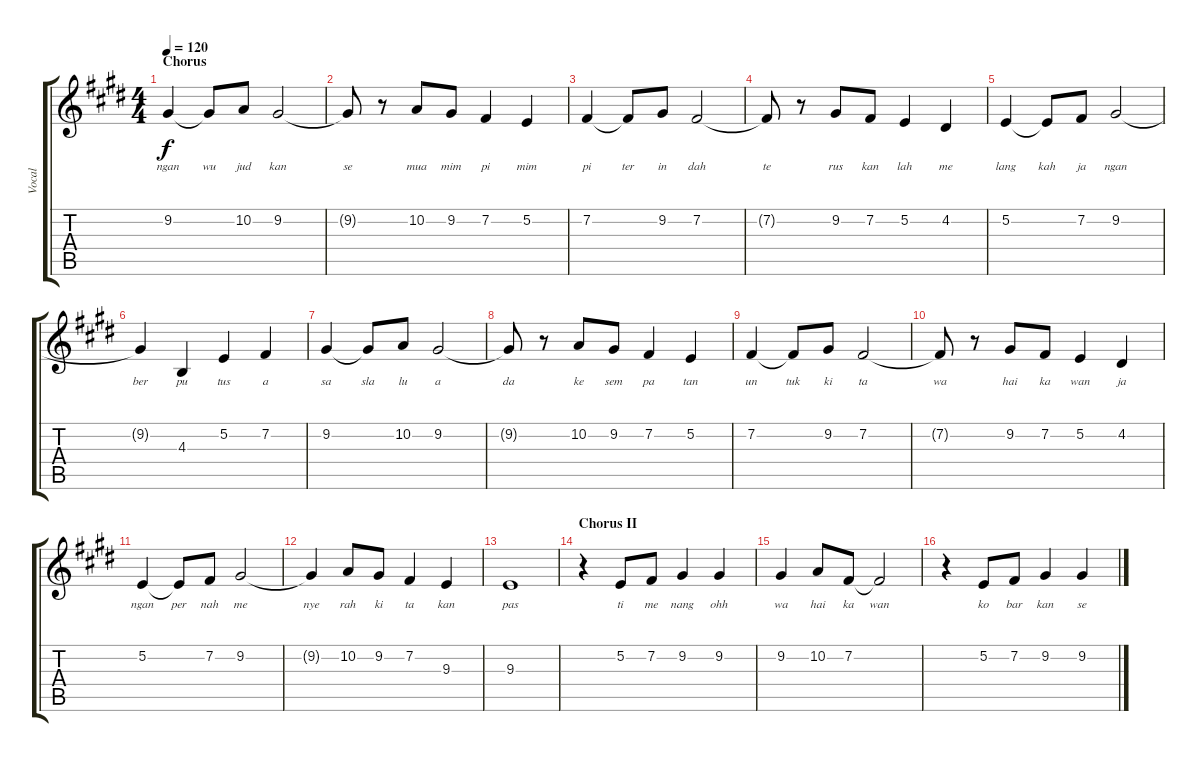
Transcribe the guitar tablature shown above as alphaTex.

\track ("Vocal" "Vocal") {instrument violin}
\staff {score tabs}
\tuning (E4 B3 G3 D3 A2 E2) {hide}
\ts (4 4)
\section ("" "Chorus")
\tempo 120
\clef g2
\ks e
9.2.4{lyrics (0 "ngan") lyrics (1 "") lyrics (2 "") lyrics (3 "") lyrics (4 "") dy f} 9.2{t}.8{lyrics (0 "wu") lyrics (1 "") lyrics (2 "") lyrics (3 "") lyrics (4 "")} 10.2.8{lyrics (0 "jud") lyrics (1 "") lyrics (2 "") lyrics (3 "") lyrics (4 "")} 9.2.2{lyrics (0 "kan") lyrics (1 "") lyrics (2 "") lyrics (3 "") lyrics (4 "")} |
9.2{t}.8{lyrics (0 "se") lyrics (1 "") lyrics (2 "") lyrics (3 "") lyrics (4 "")} r.8 10.2.8{lyrics (0 "mua") lyrics (1 "") lyrics (2 "") lyrics (3 "") lyrics (4 "")} 9.2.8{lyrics (0 "mim") lyrics (1 "") lyrics (2 "") lyrics (3 "") lyrics (4 "")} 7.2.4{lyrics (0 "pi") lyrics (1 "") lyrics (2 "") lyrics (3 "") lyrics (4 "")} 5.2.4{lyrics (0 "mim") lyrics (1 "") lyrics (2 "") lyrics (3 "") lyrics (4 "")} |
7.2.4{lyrics (0 "pi") lyrics (1 "") lyrics (2 "") lyrics (3 "") lyrics (4 "")} 7.2{t}.8{lyrics (0 "ter") lyrics (1 "") lyrics (2 "") lyrics (3 "") lyrics (4 "")} 9.2.8{lyrics (0 "in") lyrics (1 "") lyrics (2 "") lyrics (3 "") lyrics (4 "")} 7.2.2{lyrics (0 "dah") lyrics (1 "") lyrics (2 "") lyrics (3 "") lyrics (4 "")} |
7.2{t}.8{lyrics (0 "te") lyrics (1 "") lyrics (2 "") lyrics (3 "") lyrics (4 "")} r.8 9.2.8{lyrics (0 "rus") lyrics (1 "") lyrics (2 "") lyrics (3 "") lyrics (4 "")} 7.2.8{lyrics (0 "kan") lyrics (1 "") lyrics (2 "") lyrics (3 "") lyrics (4 "")} 5.2.4{lyrics (0 "lah") lyrics (1 "") lyrics (2 "") lyrics (3 "") lyrics (4 "")} 4.2.4{lyrics (0 "me") lyrics (1 "") lyrics (2 "") lyrics (3 "") lyrics (4 "")} |
5.2.4{lyrics (0 "lang") lyrics (1 "") lyrics (2 "") lyrics (3 "") lyrics (4 "")} 5.2{t}.8{lyrics (0 "kah") lyrics (1 "") lyrics (2 "") lyrics (3 "") lyrics (4 "")} 7.2.8{lyrics (0 "ja") lyrics (1 "") lyrics (2 "") lyrics (3 "") lyrics (4 "")} 9.2.2{lyrics (0 "ngan") lyrics (1 "") lyrics (2 "") lyrics (3 "") lyrics (4 "")} |
9.2{t}.4{lyrics (0 "ber") lyrics (1 "") lyrics (2 "") lyrics (3 "") lyrics (4 "")} 4.3.4{lyrics (0 "pu") lyrics (1 "") lyrics (2 "") lyrics (3 "") lyrics (4 "")} 5.2.4{lyrics (0 "tus") lyrics (1 "") lyrics (2 "") lyrics (3 "") lyrics (4 "")} 7.2.4{lyrics (0 "a") lyrics (1 "") lyrics (2 "") lyrics (3 "") lyrics (4 "")} |
9.2.4{lyrics (0 "sa") lyrics (1 "") lyrics (2 "") lyrics (3 "") lyrics (4 "")} 9.2{t}.8{lyrics (0 "sla") lyrics (1 "") lyrics (2 "") lyrics (3 "") lyrics (4 "")} 10.2.8{lyrics (0 "lu") lyrics (1 "") lyrics (2 "") lyrics (3 "") lyrics (4 "")} 9.2.2{lyrics (0 "a") lyrics (1 "") lyrics (2 "") lyrics (3 "") lyrics (4 "")} |
9.2{t}.8{lyrics (0 "da") lyrics (1 "") lyrics (2 "") lyrics (3 "") lyrics (4 "")} r.8 10.2.8{lyrics (0 "ke") lyrics (1 "") lyrics (2 "") lyrics (3 "") lyrics (4 "")} 9.2.8{lyrics (0 "sem") lyrics (1 "") lyrics (2 "") lyrics (3 "") lyrics (4 "")} 7.2.4{lyrics (0 "pa") lyrics (1 "") lyrics (2 "") lyrics (3 "") lyrics (4 "")} 5.2.4{lyrics (0 "tan") lyrics (1 "") lyrics (2 "") lyrics (3 "") lyrics (4 "")} |
7.2.4{lyrics (0 "un") lyrics (1 "") lyrics (2 "") lyrics (3 "") lyrics (4 "")} 7.2{t}.8{lyrics (0 "tuk") lyrics (1 "") lyrics (2 "") lyrics (3 "") lyrics (4 "")} 9.2.8{lyrics (0 "ki") lyrics (1 "") lyrics (2 "") lyrics (3 "") lyrics (4 "")} 7.2.2{lyrics (0 "ta") lyrics (1 "") lyrics (2 "") lyrics (3 "") lyrics (4 "")} |
7.2{t}.8{lyrics (0 "wa") lyrics (1 "") lyrics (2 "") lyrics (3 "") lyrics (4 "")} r.8 9.2.8{lyrics (0 "hai") lyrics (1 "") lyrics (2 "") lyrics (3 "") lyrics (4 "")} 7.2.8{lyrics (0 "ka") lyrics (1 "") lyrics (2 "") lyrics (3 "") lyrics (4 "")} 5.2.4{lyrics (0 "wan") lyrics (1 "") lyrics (2 "") lyrics (3 "") lyrics (4 "")} 4.2.4{lyrics (0 "ja") lyrics (1 "") lyrics (2 "") lyrics (3 "") lyrics (4 "")} |
5.2.4{lyrics (0 "ngan") lyrics (1 "") lyrics (2 "") lyrics (3 "") lyrics (4 "")} 5.2{t}.8{lyrics (0 "per") lyrics (1 "") lyrics (2 "") lyrics (3 "") lyrics (4 "")} 7.2.8{lyrics (0 "nah") lyrics (1 "") lyrics (2 "") lyrics (3 "") lyrics (4 "")} 9.2.2{lyrics (0 "me") lyrics (1 "") lyrics (2 "") lyrics (3 "") lyrics (4 "")} |
9.2{t}.4{lyrics (0 "nye") lyrics (1 "") lyrics (2 "") lyrics (3 "") lyrics (4 "")} 10.2.8{lyrics (0 "rah") lyrics (1 "") lyrics (2 "") lyrics (3 "") lyrics (4 "")} 9.2.8{lyrics (0 "ki") lyrics (1 "") lyrics (2 "") lyrics (3 "") lyrics (4 "")} 7.2.4{lyrics (0 "ta") lyrics (1 "") lyrics (2 "") lyrics (3 "") lyrics (4 "")} 9.3.4{lyrics (0 "kan") lyrics (1 "") lyrics (2 "") lyrics (3 "") lyrics (4 "")} |
9.3.1{lyrics (0 "pas") lyrics (1 "") lyrics (2 "") lyrics (3 "") lyrics (4 "")} |
\section ("" "Chorus II")
r.4 5.2.8{lyrics (0 "ti") lyrics (1 "") lyrics (2 "") lyrics (3 "") lyrics (4 "")} 7.2.8{lyrics (0 "me") lyrics (1 "") lyrics (2 "") lyrics (3 "") lyrics (4 "")} 9.2.4{lyrics (0 "nang") lyrics (1 "") lyrics (2 "") lyrics (3 "") lyrics (4 "")} 9.2.4{lyrics (0 "ohh") lyrics (1 "") lyrics (2 "") lyrics (3 "") lyrics (4 "")} |
9.2.4{lyrics (0 "wa") lyrics (1 "") lyrics (2 "") lyrics (3 "") lyrics (4 "")} 10.2.8{lyrics (0 "hai") lyrics (1 "") lyrics (2 "") lyrics (3 "") lyrics (4 "")} 7.2.8{lyrics (0 "ka") lyrics (1 "") lyrics (2 "") lyrics (3 "") lyrics (4 "")} 7.2{t}.2{lyrics (0 "wan") lyrics (1 "") lyrics (2 "") lyrics (3 "") lyrics (4 "")} |
r.4 5.2.8{lyrics (0 "ko") lyrics (1 "") lyrics (2 "") lyrics (3 "") lyrics (4 "")} 7.2.8{lyrics (0 "bar") lyrics (1 "") lyrics (2 "") lyrics (3 "") lyrics (4 "")} 9.2.4{lyrics (0 "kan") lyrics (1 "") lyrics (2 "") lyrics (3 "") lyrics (4 "")} 9.2.4{lyrics (0 "se") lyrics (1 "") lyrics (2 "") lyrics (3 "") lyrics (4 "")}
